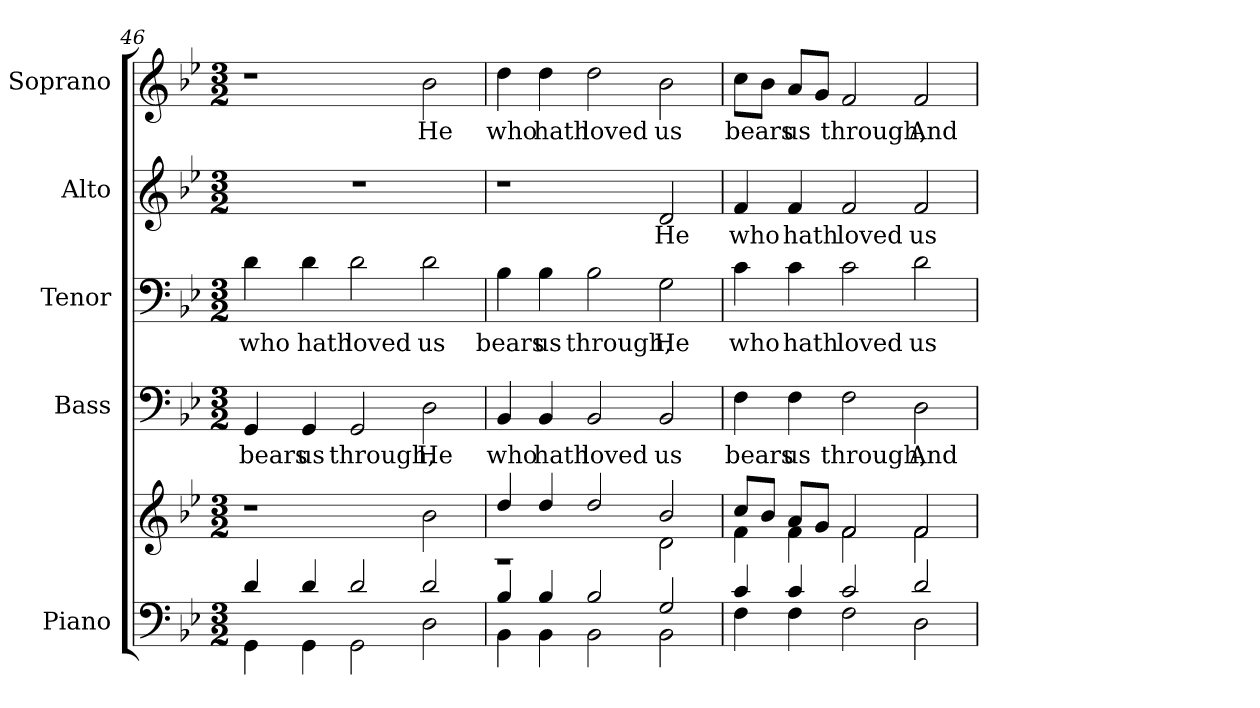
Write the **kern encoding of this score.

**kern	**kern	**kern	**text	**kern	**text	**kern	**text	**kern	**text
*part5	*part5	*part4	*part4	*part3	*part3	*part2	*part2	*part1	*part1
*staff6	*staff5	*staff4	*staff4	*staff3	*staff3	*staff2	*staff2	*staff1	*staff1
*I"Piano	*	*I"Bass	*	*I"Tenor	*	*I"Alto	*	*I"Soprano	*
*I'Pno.	*	*I'B.	*	*I'T.	*	*I'A.	*	*I'S.	*
*clefF4	*clefG2	*clefF4	*	*clefF4	*	*clefG2	*	*clefG2	*
*k[b-e-]	*k[b-e-]	*k[b-e-]	*	*k[b-e-]	*	*k[b-e-]	*	*k[b-e-]	*
*g:	*g:	*g:	*	*g:	*	*g:	*	*g:	*
*M3/2	*M3/2	*M3/2	*	*M3/2	*	*M3/2	*	*M3/2	*
=46	=46	=46	=46	=46	=46	=46	=46	=46	=46
*^	*	*	*	*	*	*	*	*	*
!	!	!	!	!LO:LY:b:color=#000000	!	!	!	!	!	!
!	!	!	!	!	!	!LO:LY:b:color=#000000	!LO:N:vis=1	!	!	!
4di/	4GGi\	1r	4GGi/	bears	4di\	who	1.r	.	1r	.
!	!	!	!	!LO:LY:b:color=#000000	!	!	!	!	!	!
!	!	!	!	!	!	!LO:LY:b:color=#000000	!	!	!	!
4di/	4GGi\	.	4GGi/	us	4di\	hath	.	.	.	.
!	!	!	!	!LO:LY:b:color=#000000	!	!	!	!	!	!
!	!	!	!	!	!	!LO:LY:b:color=#000000	!	!	!	!
2di/	2GGi\	.	2GGi/	through,	2di\	loved	.	.	.	.
!	!	!	!	!LO:LY:b:color=#000000	!	!	!	!	!	!
!	!	!	!	!	!	!LO:LY:b:color=#000000	!	!	!	!
!	!	!	!	!	!	!	!	!	!	!LO:LY:b:color=#000000
2di/	2Di\	2b-i\	2Di\	He	2di\	us	.	.	2b-i\	He
=47	=47	=47	=47	=47	=47	=47	=47	=47	=47	=47
*	*	*^	*	*	*	*	*	*	*	*
!	!	!	!	!	!LO:LY:b:color=#000000	!	!	!	!	!	!
!	!	!	!	!	!	!	!LO:LY:b:color=#000000	!	!	!	!
!	!	!	!	!	!	!	!	!	!	!	!LO:LY:b:color=#000000
4B-i/	4BB-i\	4ddi/	1r	4BB-i/	who	4B-i\	bears	1r	.	4ddi\	who
!	!	!	!	!	!LO:LY:b:color=#000000	!	!	!	!	!	!
!	!	!	!	!	!	!	!LO:LY:b:color=#000000	!	!	!	!
!	!	!	!	!	!	!	!	!	!	!	!LO:LY:b:color=#000000
4B-i/	4BB-i\	4ddi/	.	4BB-i/	hath	4B-i\	us	.	.	4ddi\	hath
!	!	!	!	!	!LO:LY:b:color=#000000	!	!	!	!	!	!
!	!	!	!	!	!	!	!LO:LY:b:color=#000000	!	!	!	!
!	!	!	!	!	!	!	!	!	!	!	!LO:LY:b:color=#000000
2B-i/	2BB-i\	2ddi/	.	2BB-i/	loved	2B-i\	through,	.	.	2ddi\	loved
!	!	!	!	!	!LO:LY:b:color=#000000	!	!	!	!	!	!
!	!	!	!	!	!	!	!LO:LY:b:color=#000000	!	!	!	!
!	!	!	!	!	!	!	!	!	!LO:LY:b:color=#000000	!	!
!	!	!	!	!	!	!	!	!	!	!	!LO:LY:b:color=#000000
2Gi/	2BB-i\	2b-i/	2di\	2BB-i/	us	2Gi\	He	2di/	He	2b-i\	us
=48	=48	=48	=48	=48	=48	=48	=48	=48	=48	=48	=48
!	!	!	!	!	!LO:LY:b:color=#000000	!	!	!	!	!	!
!	!	!	!	!	!	!	!LO:LY:b:color=#000000	!	!	!	!
!	!	!	!	!	!	!	!	!	!LO:LY:b:color=#000000	!	!
!	!	!	!	!	!	!	!	!	!	!	!LO:LY:b:color=#000000
4ci/	4Fi\	8cci/L	4fi\	4Fi\	bears	4ci\	who	4fi/	who	8cci\L	bears
.	.	8b-i/J	.	.	.	.	.	.	.	8b-i\J	.
!	!	!	!	!	!LO:LY:b:color=#000000	!	!	!	!	!	!
!	!	!	!	!	!	!	!LO:LY:b:color=#000000	!	!	!	!
!	!	!	!	!	!	!	!	!	!LO:LY:b:color=#000000	!	!
!	!	!	!	!	!	!	!	!	!	!	!LO:LY:b:color=#000000
4ci/	4Fi\	8ai/L	4fi\	4Fi\	us	4ci\	hath	4fi/	hath	8ai/L	us
.	.	8gi/J	.	.	.	.	.	.	.	8gi/J	.
!	!	!	!	!	!LO:LY:b:color=#000000	!	!	!	!	!	!
!	!	!	!	!	!	!	!LO:LY:b:color=#000000	!	!	!	!
!	!	!	!	!	!	!	!	!	!LO:LY:b:color=#000000	!	!
!	!	!	!	!	!	!	!	!	!	!	!LO:LY:b:color=#000000
2ci/	2Fi\	2fi/	2fi\	2Fi\	through,	2ci\	loved	2fi/	loved	2fi/	through,
!	!	!	!	!	!LO:LY:b:color=#000000	!	!	!	!	!	!
!	!	!	!	!	!	!	!LO:LY:b:color=#000000	!	!	!	!
!	!	!	!	!	!	!	!	!	!LO:LY:b:color=#000000	!	!
!	!	!	!	!	!	!	!	!	!	!	!LO:LY:b:color=#000000
2di/	2Di\	2fi/	2fi\	2Di\	And	2di\	us	2fi/	us	2fi/	And
*v	*v	*	*	*	*	*	*	*	*	*	*
*	*v	*v	*	*	*	*	*	*	*	*
=	=	=	=	=	=	=	=	=	=
*-	*-	*-	*-	*-	*-	*-	*-	*-	*-
